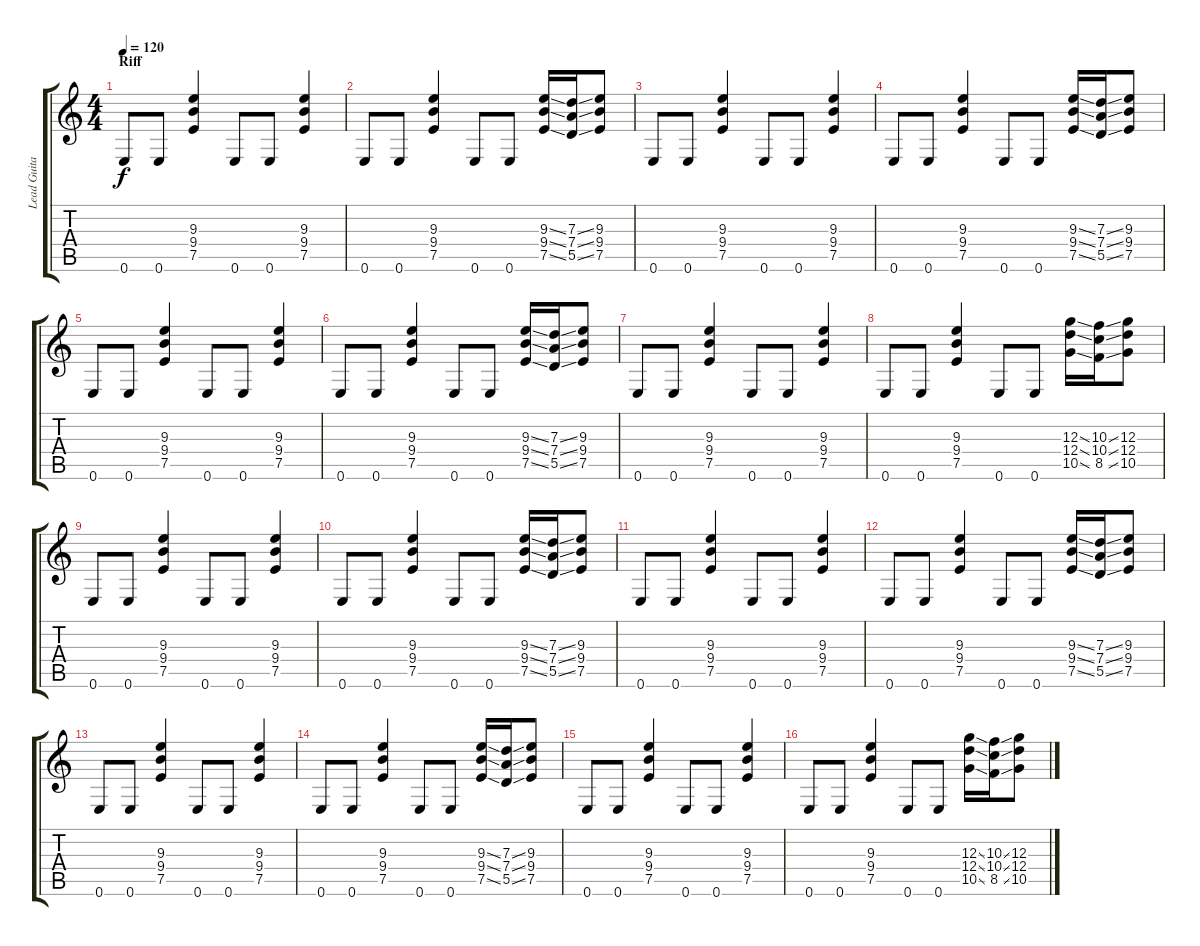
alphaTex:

\track ("Lead Guitar" "Lead Guita") {instrument distortionguitar}
\staff {score tabs}
\tuning (E4 B3 G3 D3 A2 E2) {hide}
\ts (4 4)
\section ("" "Riff")
\tempo 120
\clef g2
\ks c
0.6.8{dy f} 0.6.8 (9.3 9.4 7.5).4 0.6.8 0.6.8 (9.3 9.4 7.5).4 |
0.6.8 0.6.8 (9.3 9.4 7.5).4 0.6.8 0.6.8 (9.3{ss} 9.4{ss} 7.5{ss}).16 (7.3{ss} 7.4{ss} 5.5{ss}).16 (9.3 9.4 7.5).8 |
0.6.8 0.6.8 (9.3 9.4 7.5).4 0.6.8 0.6.8 (9.3 9.4 7.5).4 |
0.6.8 0.6.8 (9.3 9.4 7.5).4 0.6.8 0.6.8 (9.3{ss} 9.4{ss} 7.5{ss}).16 (7.3{ss} 7.4{ss} 5.5{ss}).16 (9.3 9.4 7.5).8 |
0.6.8 0.6.8 (9.3 9.4 7.5).4 0.6.8 0.6.8 (9.3 9.4 7.5).4 |
0.6.8 0.6.8 (9.3 9.4 7.5).4 0.6.8 0.6.8 (9.3{ss} 9.4{ss} 7.5{ss}).16 (7.3{ss} 7.4{ss} 5.5{ss}).16 (9.3 9.4 7.5).8 |
0.6.8 0.6.8 (9.3 9.4 7.5).4 0.6.8 0.6.8 (9.3 9.4 7.5).4 |
0.6.8 0.6.8 (9.3 9.4 7.5).4 0.6.8 0.6.8 (12.3{ss} 12.4{ss} 10.5{ss}).16 (10.3{ss} 10.4{ss} 8.5{ss}).16 (12.3 12.4 10.5).8 |
0.6.8 0.6.8 (9.3 9.4 7.5).4 0.6.8 0.6.8 (9.3 9.4 7.5).4 |
0.6.8 0.6.8 (9.3 9.4 7.5).4 0.6.8 0.6.8 (9.3{ss} 9.4{ss} 7.5{ss}).16 (7.3{ss} 7.4{ss} 5.5{ss}).16 (9.3 9.4 7.5).8 |
0.6.8 0.6.8 (9.3 9.4 7.5).4 0.6.8 0.6.8 (9.3 9.4 7.5).4 |
0.6.8 0.6.8 (9.3 9.4 7.5).4 0.6.8 0.6.8 (9.3{ss} 9.4{ss} 7.5{ss}).16 (7.3{ss} 7.4{ss} 5.5{ss}).16 (9.3 9.4 7.5).8 |
0.6.8 0.6.8 (9.3 9.4 7.5).4 0.6.8 0.6.8 (9.3 9.4 7.5).4 |
0.6.8 0.6.8 (9.3 9.4 7.5).4 0.6.8 0.6.8 (9.3{ss} 9.4{ss} 7.5{ss}).16 (7.3{ss} 7.4{ss} 5.5{ss}).16 (9.3 9.4 7.5).8 |
0.6.8 0.6.8 (9.3 9.4 7.5).4 0.6.8 0.6.8 (9.3 9.4 7.5).4 |
0.6.8 0.6.8 (9.3 9.4 7.5).4 0.6.8 0.6.8 (12.3{ss} 12.4{ss} 10.5{ss}).16 (10.3{ss} 10.4{ss} 8.5{ss}).16 (12.3 12.4 10.5).8
